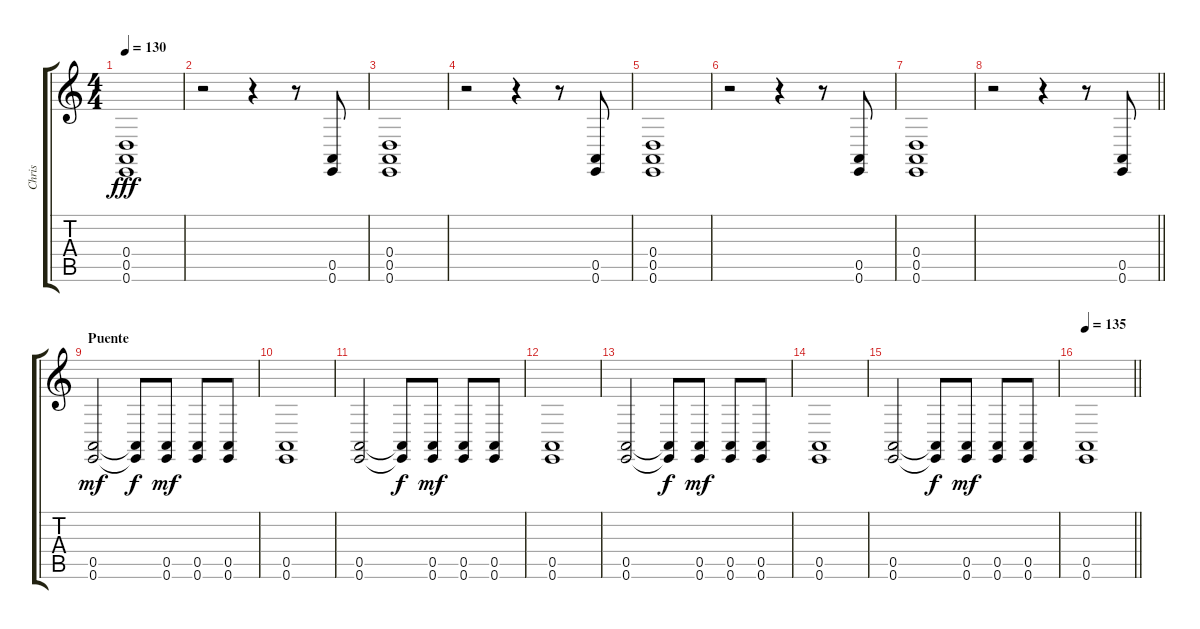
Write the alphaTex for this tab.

\track ("Chris" "Chris") {instrument melodictom}
\staff {score tabs}
\tuning (E4 B3 G3 D3 A2 E2) {hide}
\ts (4 4)
\section ("" "")
\tempo 130
\clef g2
\ks c
(0.4 0.5 0.6).1{dy fff} |
r.2 r.4 r.8 (0.5 0.6).8 |
(0.4 0.5 0.6).1 |
r.2 r.4 r.8 (0.5 0.6).8 |
(0.4 0.5 0.6).1 |
r.2 r.4 r.8 (0.5 0.6).8 |
(0.4 0.5 0.6).1 |
\barLineRight lightlight
r.2 r.4 r.8 (0.5 0.6).8 |
\section ("" "Puente")
(0.5 0.6).2{dy mf} (0.5{t} 0.6{t}).8{dy f} (0.5 0.6).8{dy mf} (0.5 0.6).8 (0.5 0.6).8 |
(0.5 0.6).1 |
(0.5 0.6).2 (0.5{t} 0.6{t}).8{dy f} (0.5 0.6).8{dy mf} (0.5 0.6).8 (0.5 0.6).8 |
(0.5 0.6).1 |
(0.5 0.6).2 (0.5{t} 0.6{t}).8{dy f} (0.5 0.6).8{dy mf} (0.5 0.6).8 (0.5 0.6).8 |
(0.5 0.6).1 |
(0.5 0.6).2 (0.5{t} 0.6{t}).8{dy f} (0.5 0.6).8{dy mf} (0.5 0.6).8 (0.5 0.6).8 |
\tempo 135
\barLineRight lightlight
(0.5 0.6).1
